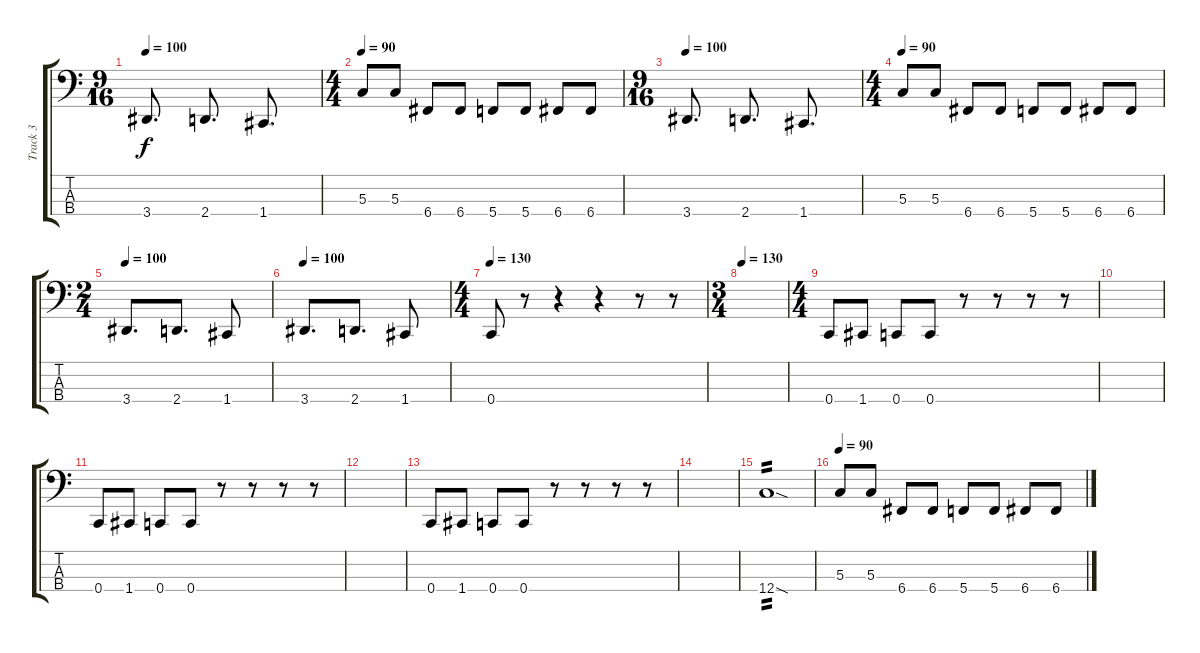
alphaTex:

\track ("Track 3" "Track 3") {instrument electricbassfinger}
\staff {score tabs}
\tuning (F2 C2 G1 C1) {hide}
\ts (9 16)
\tempo 100
\clef f4
\ks c
3.4.8{d dy f} 2.4.8{d} 1.4.8{d} |
\ts (4 4)
\tempo 90
5.3.8 5.3.8 6.4.8 6.4.8 5.4.8 5.4.8 6.4.8 6.4.8 |
\ts (9 16)
\tempo 100
3.4.8{d} 2.4.8{d} 1.4.8{d} |
\ts (4 4)
\tempo 90
5.3.8 5.3.8 6.4.8 6.4.8 5.4.8 5.4.8 6.4.8 6.4.8 |
\ts (2 4)
\tempo 100
3.4.8{d} 2.4.8{d} 1.4.8 |
\tempo 100
3.4.8{d} 2.4.8{d} 1.4.8 |
\ts (4 4)
\tempo 130
0.4.8 r.8 r.4 r.4 r.8 r.8 |
\ts (3 4)
\tempo 130
|
\ts (4 4)
0.4.8 1.4.8 0.4.8 0.4.8 r.8 r.8 r.8 r.8 |
|
0.4.8 1.4.8 0.4.8 0.4.8 r.8 r.8 r.8 r.8 |
|
0.4.8 1.4.8 0.4.8 0.4.8 r.8 r.8 r.8 r.8 |
|
12.4{sod}.1{tp 2} |
\tempo 90
5.3.8 5.3.8 6.4.8 6.4.8 5.4.8 5.4.8 6.4.8 6.4.8
